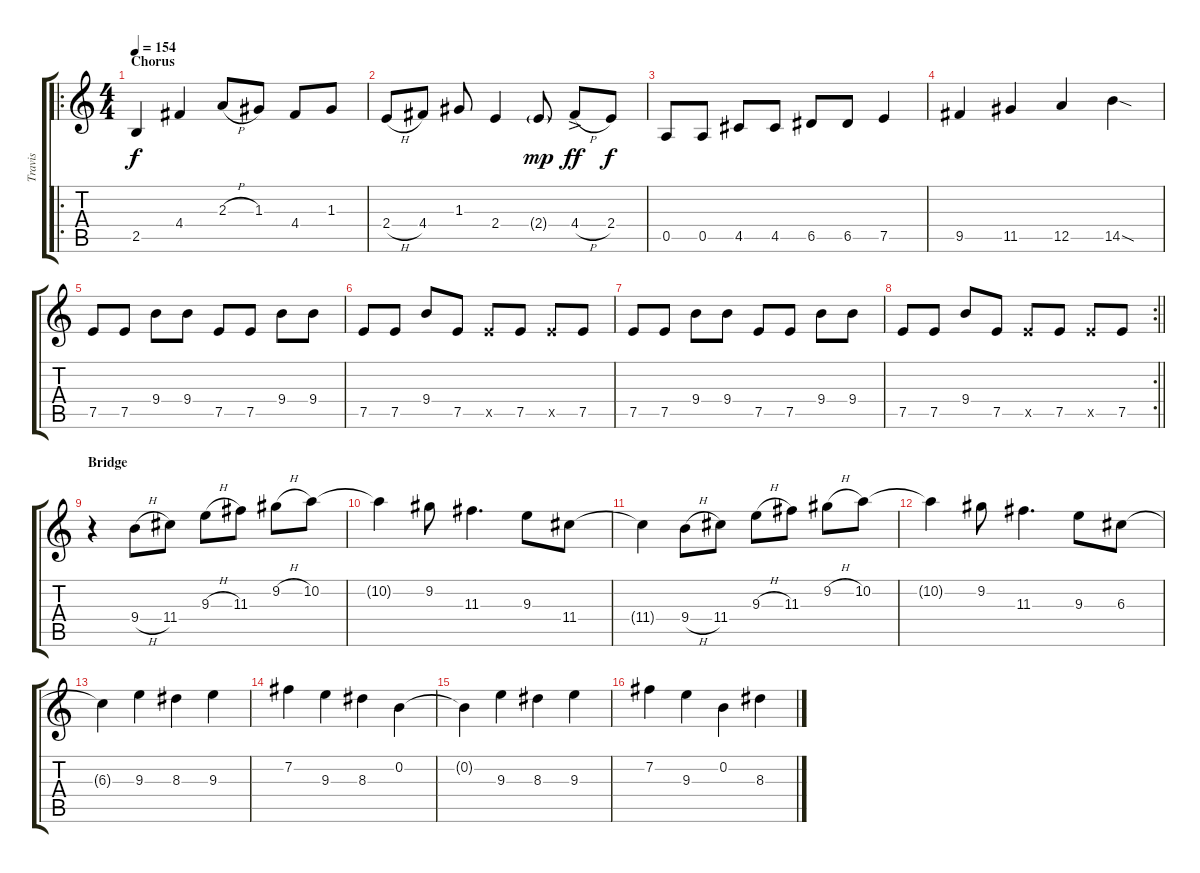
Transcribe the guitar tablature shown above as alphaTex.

\track ("Travis" "Travis") {instrument electricguitarclean}
\staff {score tabs}
\tuning (E4 B3 G3 D3 A2 E2) {hide}
\ro
\ts (4 4)
\section ("" "Chorus")
\tempo 154
\clef g2
\ks c
2.5.4{dy f} 4.4.4 2.3{h}.8 1.3.8 4.4.8 1.3.8 |
2.4{h}.8 4.4.8 1.3.8 2.4.4 2.4{g}.8{dy mp} 4.4{h ac}.8{dy ff} 2.4.8{dy f} |
0.5.8 0.5.8 4.5.8 4.5.8 6.5.8 6.5.8 7.5.4 |
9.5.4 11.5.4 12.5.4 14.5{sod}.4 |
7.5.8 7.5.8 9.4.8 9.4.8 7.5.8 7.5.8 9.4.8 9.4.8 |
7.5.8 7.5.8 9.4.8 7.5.8 7.5{x}.8 7.5.8 7.5{x}.8 7.5.8 |
7.5.8 7.5.8 9.4.8 9.4.8 7.5.8 7.5.8 9.4.8 9.4.8 |
\rc 2
\barLineRight lightlight
7.5.8 7.5.8 9.4.8 7.5.8 7.5{x}.8 7.5.8 7.5{x}.8 7.5.8 |
\section ("" "Bridge")
r.4{instrument overdrivenguitar} 9.4{h}.8 11.4.8 9.3{h}.8 11.3.8 9.2{h}.8 10.2.8 |
10.2{t}.4 9.2.8 11.3.4{d} 9.3.8 11.4.8 |
11.4{t}.4 9.4{h}.8 11.4.8 9.3{h}.8 11.3.8 9.2{h}.8 10.2.8 |
10.2{t}.4 9.2.8 11.3.4{d} 9.3.8 6.3.8 |
6.3{t}.4 9.3.4 8.3.4 9.3.4 |
7.2.4 9.3.4 8.3.4 0.2.4 |
0.2{t}.4 9.3.4 8.3.4 9.3.4 |
7.2.4 9.3.4 0.2.4 8.3.4
